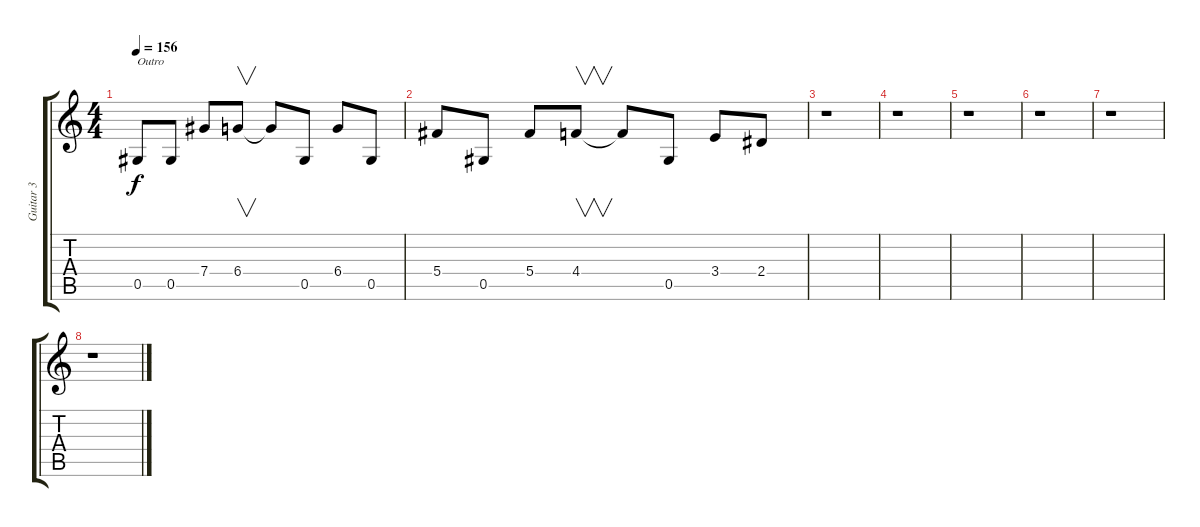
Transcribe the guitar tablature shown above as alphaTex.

\track ("Guitar 3" "Guitar 3") {instrument distortionguitar}
\staff {score tabs}
\tuning (Eb4 Bb3 Gb3 Db3 Ab2 Eb2) {hide}
\ts (4 4)
\tempo 156
\clef g2
\ks c
0.5.8{txt "Outro" dy f} 0.5.8 7.4.8 6.4.8{v} 6.4{t}.8 0.5.8 6.4.8 0.5.8 |
5.4.8 0.5.8 5.4.8 4.4.8{v} 4.4{t}.8 0.5.8 3.4.8 2.4.8 |
r.1 |
r.1 |
r.1 |
r.1 |
r.1 |
r.1
